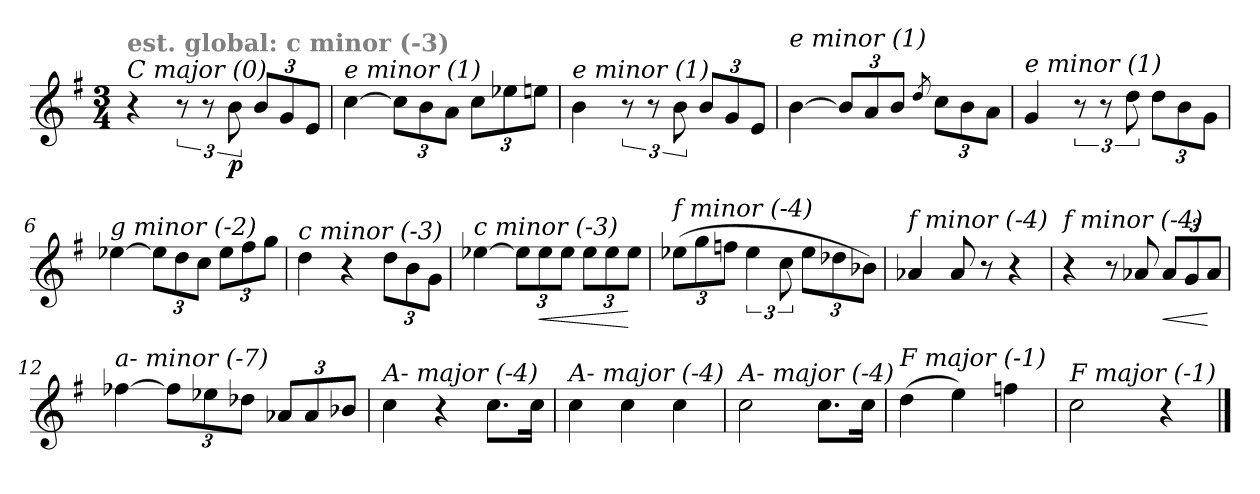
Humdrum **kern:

**kern	**dynam
*part1	*part1
*staff1	*staff1
*clefG2	*
*k[f#]	*
*G:	*
*M3/4	*
=1	=1
!LO:TX:a:B:color=#808080:t=est. global&colon; c minor (-3)	!
!LO:TX:i:t=C major (0)	!
4r	.
12r	.
12r	.
!	!LO:DY:b
12b\	p
12b/L	.
12g/	.
12e/J	.
=2	=2
!LO:TX:i:t=e minor (1)	!
[4cc\	.
12cc\L]	.
12b\	.
12a\J	.
12cc\L	.
12ee-Xi\	.
12ee\J	.
=3	=3
!LO:TX:i:t=e minor (1)	!
4b\	.
12r	.
12r	.
12b\	.
12b/L	.
12g/	.
12e/J	.
=4	=4
!LO:TX:i:t=e minor (1)	!
[4b\	.
12b/L]	.
12a/	.
12b/J	.
8qdd/	.
12cc\L	.
12b\	.
12a\J	.
=5	=5
!LO:TX:i:t=e minor (1)	!
4g/	.
12r	.
12r	.
12dd\	.
12dd\L	.
12b\	.
12g\J	.
!!LO:LB:g=z
=6	=6
!LO:TX:i:t=g minor (-2)	!
[4ee-X\	.
12ee-\L]	.
12dd\	.
12cc\J	.
12ee-\L	.
12ff#\	.
12gg\J	.
=7	=7
!LO:TX:i:t=c minor (-3)	!
4dd\	.
4r	.
12dd\L	.
12b\	.
12g\J	.
=8	=8
!LO:TX:i:t=c minor (-3)	!
[4ee-X\	.
12ee-\L]	.
!	!LO:HP:b
12ee-\	<
12ee-\J	.
12ee-\L	.
12ee-\	.
12ee-\J	[
=9	=9
!LO:TX:i:t=f minor (-4)	!
(>12ee-X\L	.
12gg\	.
12ffn\J	.
6ee-\	.
12cc\	.
12ee-\L	.
12dd-X\	.
12b-X\J)	.
=10	=10
!LO:TX:i:t=f minor (-4)	!
4a-X/	.
8a-/	.
8r	.
4r	.
!!LO:LB:g=z
=11	=11
!LO:TX:i:t=f minor (-4)	!
4r	.
8r	.
8a-X/	.
!	!LO:HP:b
12a-/L	<
12g/	.
12a-/J	[
=12	=12
!LO:TX:i:t=a- minor (-7)	!
[4ff-X\	.
12ff-\L]	.
12ee-X\	.
12dd-X\J	.
12a-X/L	.
12a-/	.
12b-X/J	.
=13	=13
!LO:TX:i:t=A- major (-4)	!
4cc\	.
4r	.
8.cc\L	.
16cc\Jk	.
=14	=14
!LO:TX:i:t=A- major (-4)	!
4cc\	.
4cc\	.
4cc\	.
=15	=15
!LO:TX:i:t=A- major (-4)	!
2cc\	.
8.cc\L	.
16cc\Jk	.
=16	=16
!LO:TX:i:t=F major (-1)	!
(>4dd\	.
4ee\)	.
4ffn\	.
!!LO:LB:g=z
=17	=17
!LO:TX:i:t=F major (-1)	!
2cc\	.
4r	.
==	==
*-	*-
